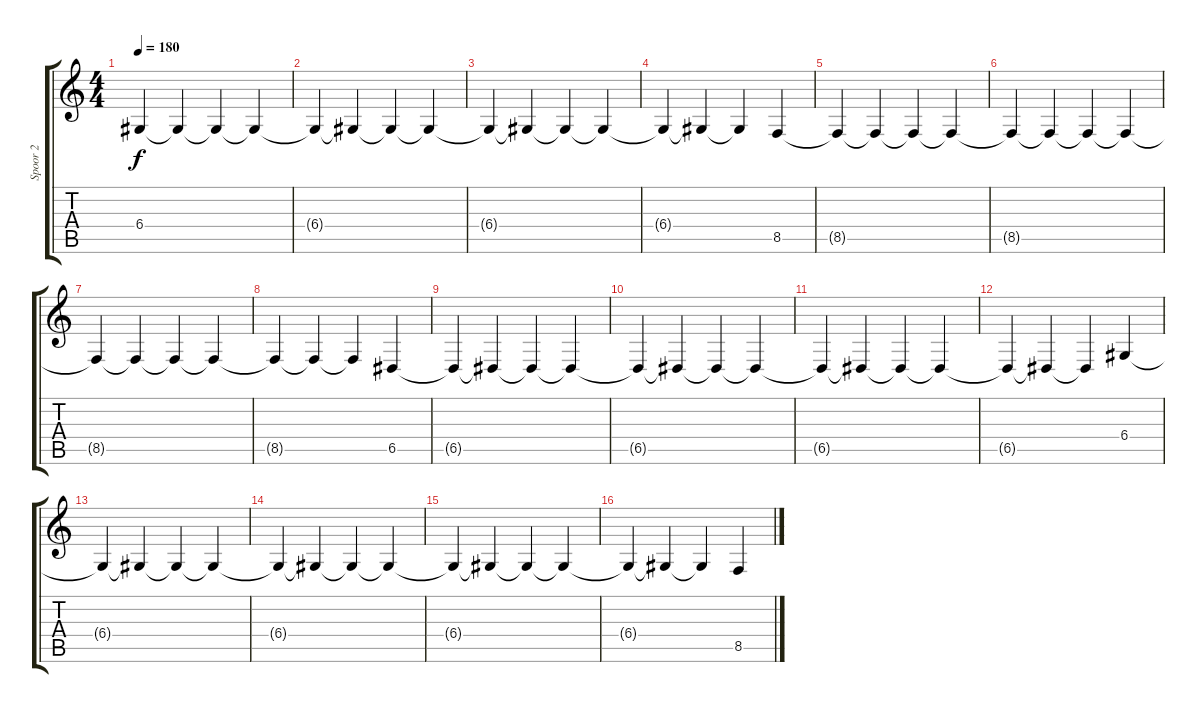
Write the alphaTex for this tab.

\track ("Spoor 2" "Spoor 2") {instrument violin}
\staff {score tabs}
\tuning (E4 B3 G3 D3 A2 E2) {hide}
\ts (4 4)
\tempo 180
\clef g2
\ks c
6.4{t}.4{dy f} 6.4{t}.4 6.4{t}.4 6.4{t}.4 |
6.4{t}.4 6.4{t}.4 6.4{t}.4 6.4{t}.4 |
6.4{t}.4 6.4{t}.4 6.4{t}.4 6.4{t}.4 |
6.4{t}.4 6.4{t}.4 6.4{t}.4 8.5.4 |
8.5{t}.4 8.5{t}.4 8.5{t}.4 8.5{t}.4 |
8.5{t}.4 8.5{t}.4 8.5{t}.4 8.5{t}.4 |
8.5{t}.4 8.5{t}.4 8.5{t}.4 8.5{t}.4 |
8.5{t}.4 8.5{t}.4 8.5{t}.4 6.5.4 |
6.5{t}.4 6.5{t}.4 6.5{t}.4 6.5{t}.4 |
6.5{t}.4 6.5{t}.4 6.5{t}.4 6.5{t}.4 |
6.5{t}.4 6.5{t}.4 6.5{t}.4 6.5{t}.4 |
6.5{t}.4 6.5{t}.4 6.5{t}.4 6.4.4 |
6.4{t}.4 6.4{t}.4 6.4{t}.4 6.4{t}.4 |
6.4{t}.4 6.4{t}.4 6.4{t}.4 6.4{t}.4 |
6.4{t}.4 6.4{t}.4 6.4{t}.4 6.4{t}.4 |
6.4{t}.4 6.4{t}.4 6.4{t}.4 8.5.4
